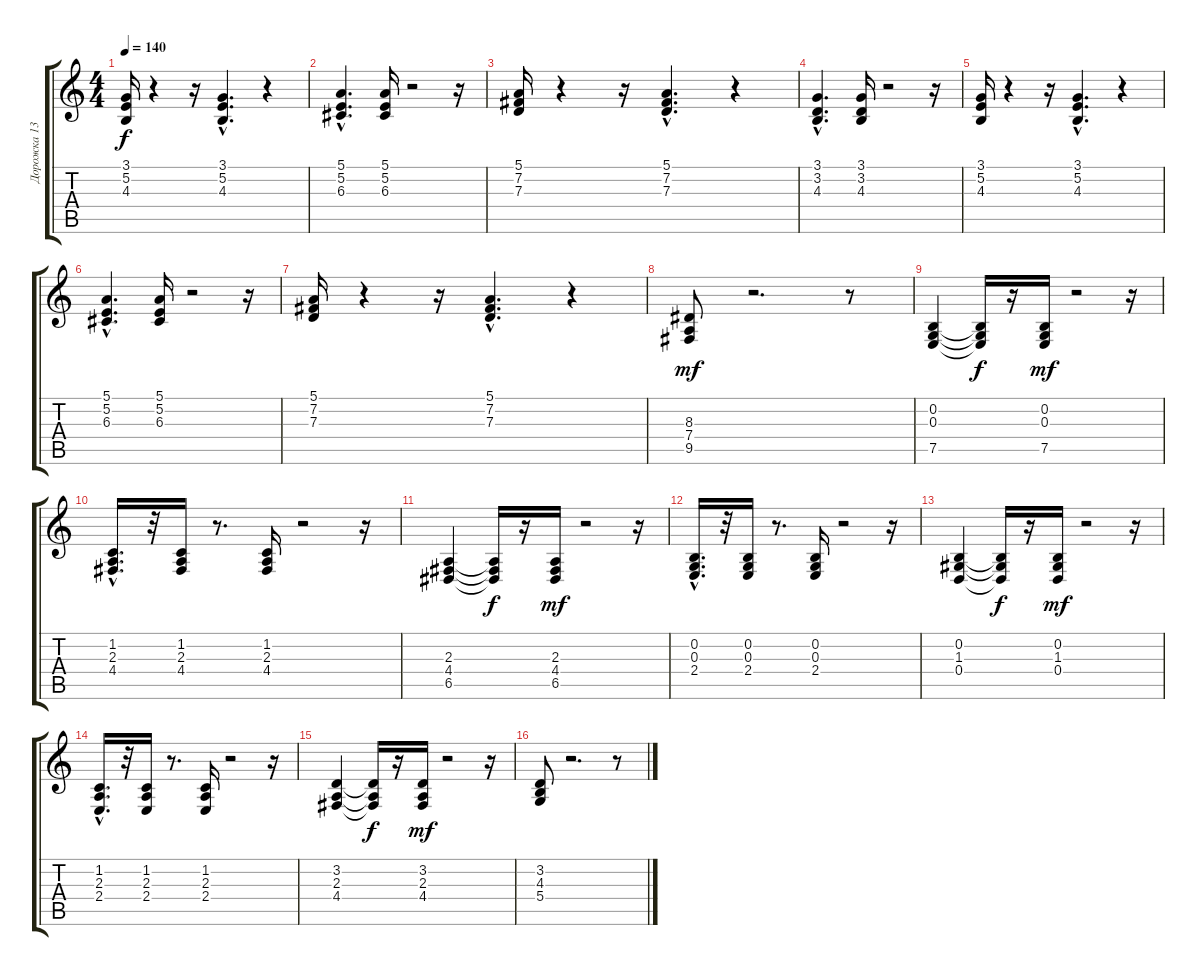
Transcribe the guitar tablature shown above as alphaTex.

\track ("Дорожка 13" "Дорожка 13") {instrument acousticgrandpiano}
\staff {score tabs}
\tuning (E4 B3 G3 D3 A2 E2) {hide}
\ts (4 4)
\tempo 140
\clef g2
\ks c
(3.1 5.2 4.3).16{dy f} r.4 r.16 (3.1{hac} 5.2{hac} 4.3{hac}).4{d} r.4 |
(5.1{hac} 5.2{hac} 6.3{hac}).4{d} (5.1 5.2 6.3).16 r.2 r.16 |
(5.1 7.2 7.3).16 r.4 r.16 (5.1{hac} 7.2{hac} 7.3{hac}).4{d} r.4 |
(3.1{hac} 3.2{hac} 4.3{hac}).4{d} (3.1 3.2 4.3).16 r.2 r.16 |
(3.1 5.2 4.3).16 r.4 r.16 (3.1{hac} 5.2{hac} 4.3{hac}).4{d} r.4 |
(5.1{hac} 5.2{hac} 6.3{hac}).4{d} (5.1 5.2 6.3).16 r.2 r.16 |
(5.1 7.2 7.3).16 r.4 r.16 (5.1{hac} 7.2{hac} 7.3{hac}).4{d} r.4 |
(8.3 7.4 9.5).8{dy mf} r.2{d} r.8 |
(0.2 0.3 7.5).4 (0.2{t} 0.3{t} 7.5{t}).16{dy f} r.16 (0.2 0.3 7.5).16{dy mf} r.2 r.16 |
(1.2{hac} 2.3{hac} 4.4{hac}).16{d} r.32 (1.2 2.3 4.4).16 r.8{d} (1.2 2.3 4.4).16 r.2 r.16 |
(2.3 4.4 6.5).4 (2.3{t} 4.4{t} 6.5{t}).16{dy f} r.16 (2.3 4.4 6.5).16{dy mf} r.2 r.16 |
(0.2{hac} 0.3{hac} 2.4{hac}).16{d} r.32 (0.2 0.3 2.4).16 r.8{d} (0.2 0.3 2.4).16 r.2 r.16 |
(0.2 1.3 0.4).4 (0.2{t} 1.3{t} 0.4{t}).16{dy f} r.16 (0.2 1.3 0.4).16{dy mf} r.2 r.16 |
(1.2{hac} 2.3{hac} 2.4{hac}).16{d} r.32 (1.2 2.3 2.4).16 r.8{d} (1.2 2.3 2.4).16 r.2 r.16 |
(3.2 2.3 4.4).4 (3.2{t} 2.3{t} 4.4{t}).16{dy f} r.16 (3.2 2.3 4.4).16{dy mf} r.2 r.16 |
(3.2 4.3 5.4).8 r.2{d} r.8
